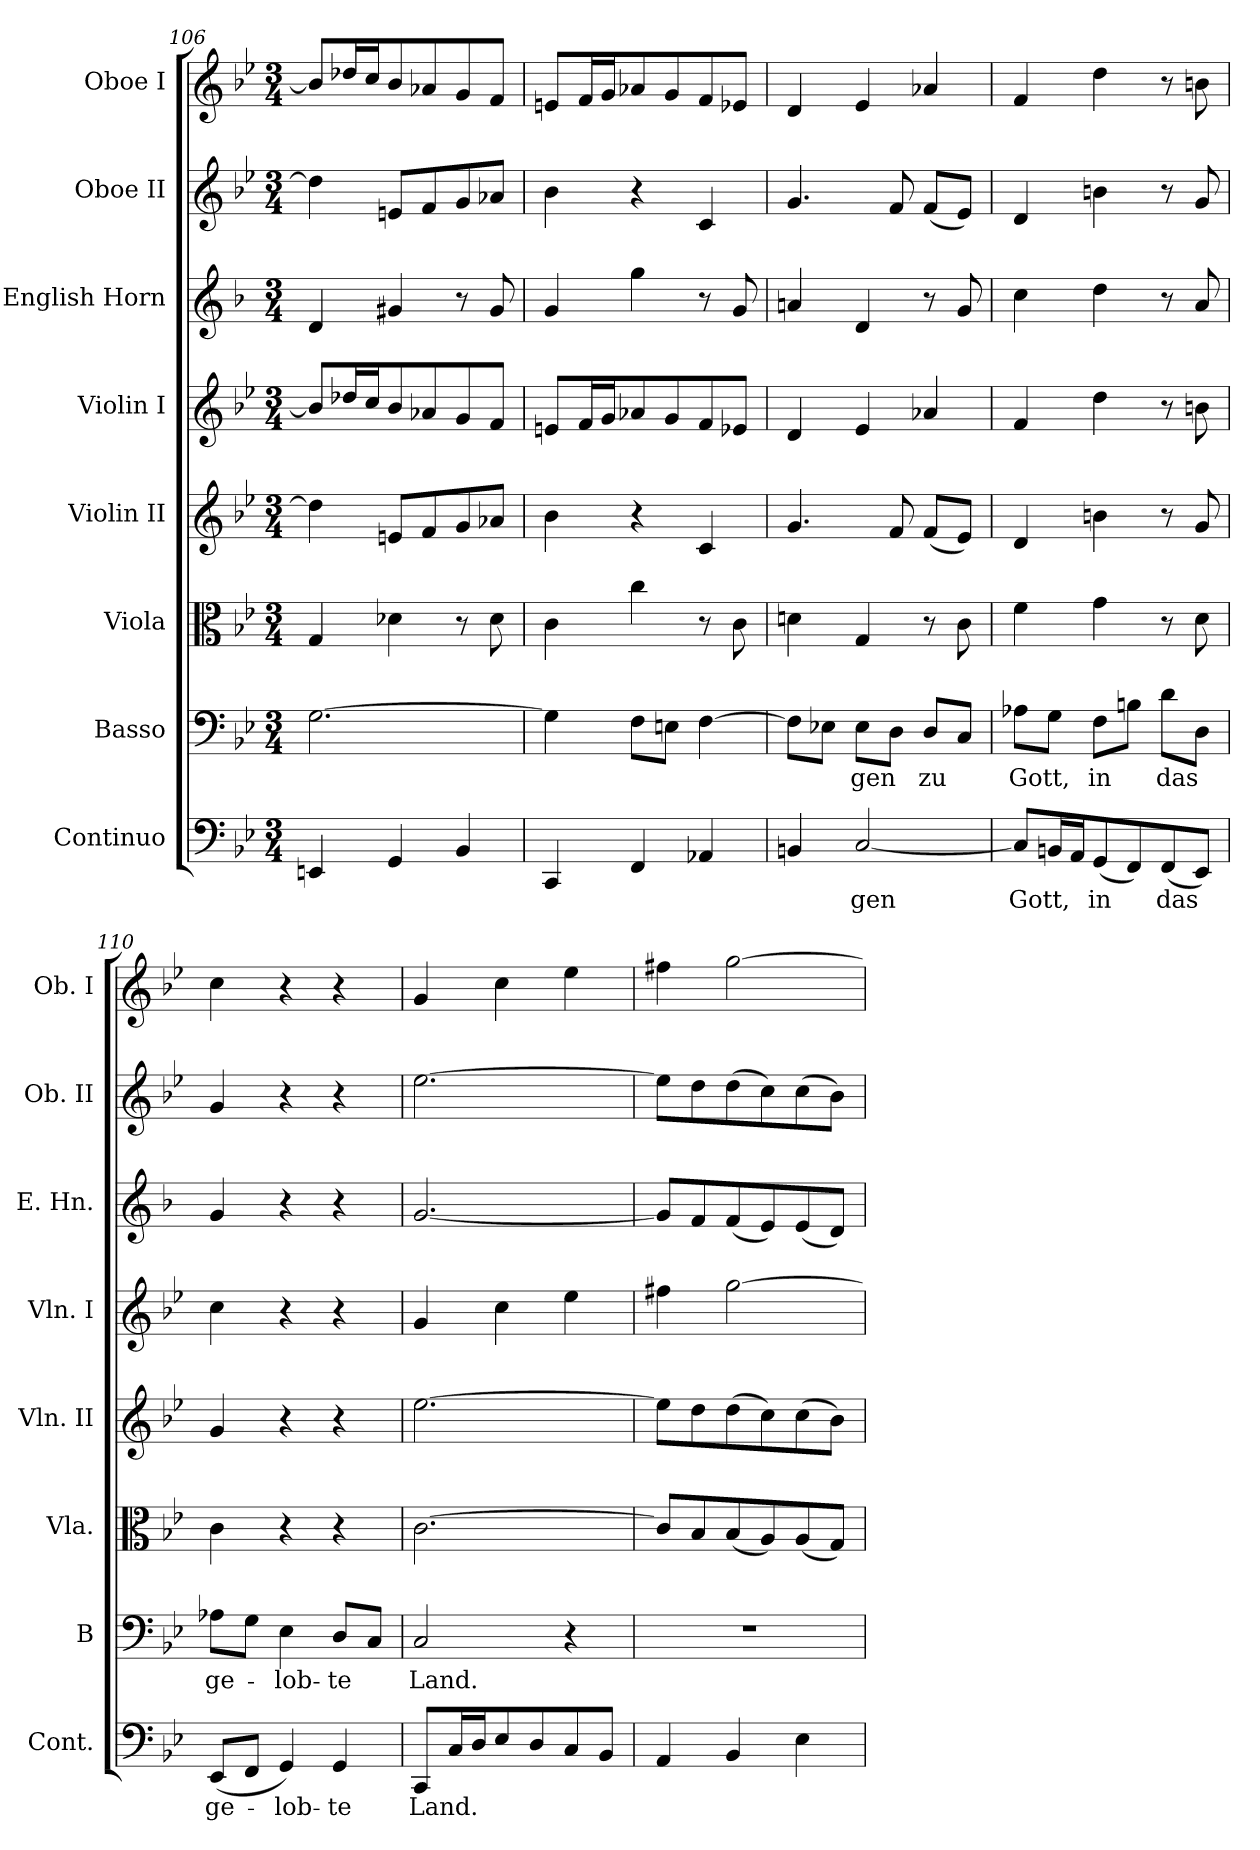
**kern	**text	**kern	**text	**kern	**kern	**kern	**kern	**kern	**kern
*part8	*part8	*part7	*part7	*part6	*part5	*part4	*part3	*part2	*part1
*staff8	*staff8	*staff7	*staff7	*staff6	*staff5	*staff4	*staff3	*staff2	*staff1
*I"Continuo	*	*I"Basso	*	*I"Viola	*I"Violin II	*I"Violin I	*I"English  Horn	*I"Oboe II	*I"Oboe I
*I'Cont.	*	*I'B	*	*I'Vla.	*I'Vln. II	*I'Vln. I	*I'E. Hn.	*I'Ob. II	*I'Ob. I
*clefF4	*	*clefF4	*	*clefC3	*clefG2	*clefG2	*clefG2	*clefG2	*clefG2
*	*	*	*	*	*	*	*ITrd-3c-5	*	*
*k[b-e-]	*	*k[b-e-]	*	*k[b-e-]	*k[b-e-]	*k[b-e-]	*k[b-e-]	*k[b-e-]	*k[b-e-]
*B-:	*	*B-:	*	*B-:	*B-:	*B-:	*B-:	*B-:	*B-:
*M3/4	*	*M3/4	*	*M3/4	*M3/4	*M3/4	*M3/4	*M3/4	*M3/4
=106	=106	=106	=106	=106	=106	=106	=106	=106	=106
4EEn/	.	[>2.G\	.	4G/	4dd-\]	8b-/L]	4g/	4dd-\]	8b-/L]
.	.	.	.	.	.	16dd-X/	.	.	16dd-X/
.	.	.	.	.	.	16cc/	.	.	16cc/
4GG/	.	.	.	4d-X\	8en/L	8b-/	4cc#X/	8en/L	8b-/
.	.	.	.	.	8f/	8a-X/	.	8f/	8a-X/
4BB-/	.	.	.	8r	8g/	8g/	8r	8g/	8g/
.	.	.	.	8d-\	8a-X/J	8f/J	8cc#/	8a-X/J	8f/J
=107	=107	=107	=107	=107	=107	=107	=107	=107	=107
4CC/	.	4G\]	.	4c\	4b-\	8en/L	4cc/	4b-\	8en/L
.	.	.	.	.	.	16f/	.	.	16f/
.	.	.	.	.	.	16g/	.	.	16g/
4FF/	.	8F\L	.	4cc\	4r	8a-X/	4ccc\	4r	8a-X/
.	.	8En\J	.	.	.	8g/	.	.	8g/
4AA-X/	.	[>4F\	.	8r	4c/	8f/	8r	4c/	8f/
.	.	.	.	8c\	.	8e-X/J	8cc/	.	8e-X/J
=108	=108	=108	=108	=108	=108	=108	=108	=108	=108
4BBn/	.	8F\L]	.	4dn\	4.g/	4d/	4ddn/	4.g/	4d/
.	.	8E-X\J	.	.	.	.	.	.	.
!	!LO:LY:a	!	!LO:LY:b	!	!	!	!	!	!
[>2C/	-gen	8E-\L	-gen	4G/	.	4e-/	4g/	.	4e-/
.	.	8D\J	.	.	8f/	.	.	8f/	.
!	!	!	!LO:LY:b:cj	!	!	!	!	!	!
.	.	8D/L	zu	8r	(<8f/L	4a-X/	8r	(<8f/L	4a-X/
.	.	8C/J	.	8c\	8e-/J)	.	8cc/	8e-/J)	.
!!LO:PB:g=z
=109	=109	=109	=109	=109	=109	=109	=109	=109	=109
!	!LO:LY:a	!	!LO:LY:b	!	!	!	!	!	!
8C/L]	Gott,	8A-X\L	Gott,	4f\	4d/	4f/	4ff\	4d/	4f/
16BBn/	.	8G\J	.	.	.	.	.	.	.
16AA/	.	.	.	.	.	.	.	.	.
!	!LO:LY:a:cj	!	!LO:LY:b:cj	!	!	!	!	!	!
(<8GG/	in	8F\L	in	4g\	4bn\	4dd\	4gg\	4bn\	4dd\
8FF/)	.	8Bn\J	.	.	.	.	.	.	.
!	!LO:LY:a	!	!LO:LY:b	!	!	!	!	!	!
(<8FF/	das	8d\L	das	8r	8r	8r	8r	8r	8r
8EE-/J)	.	8D\J	.	8d\	8g/	8bn\	8dd/	8g/	8bn\
=110	=110	=110	=110	=110	=110	=110	=110	=110	=110
!	!LO:LY:a:cj	!	!LO:LY:b:cj	!	!	!	!	!	!
(<8EE-/L	ge-	8A-X\L	ge-	4c\	4g/	4cc\	4cc/	4g/	4cc\
8FF/J	.	8G\J	.	.	.	.	.	.	.
!	!LO:LY:a:cj	!	!LO:LY:b:cj	!	!	!	!	!	!
4GG/)	-lob-	4E-\	-lob-	4r	4r	4r	4r	4r	4r
!	!LO:LY:a:cj	!	!LO:LY:b:cj	!	!	!	!	!	!
4GG/	-te	8D/L	-te	4r	4r	4r	4r	4r	4r
.	.	8C/J	.	.	.	.	.	.	.
=111	=111	=111	=111	=111	=111	=111	=111	=111	=111
!	!LO:LY:a:cj	!	!LO:LY:b:cj	!	!	!	!	!	!
8CC/L	Land.	2C/	Land.	[>2.c\	[>2.ee-\	4g/	[<2.cc/	[>2.ee-\	4g/
16C/	.	.	.	.	.	.	.	.	.
16D/	.	.	.	.	.	.	.	.	.
8E-/	.	.	.	.	.	4cc\	.	.	4cc\
8D/	.	.	.	.	.	.	.	.	.
8C/	.	4r	.	.	.	4ee-\	.	.	4ee-\
8BB-/J	.	.	.	.	.	.	.	.	.
=112	=112	=112	=112	=112	=112	=112	=112	=112	=112
!	!	!LO:N:vis=1	!	!	!	!	!	!	!
4AA/	.	2.r	.	8c/L]	8ee-\L]	4ff#X\	8cc/L]	8ee-\L]	4ff#X\
.	.	.	.	8B-/	8dd\	.	8b-/	8dd\	.
4BB-/	.	.	.	(<8B-/	(>8dd\	[>2gg\	(<8b-/	(>8dd\	[>2gg\
.	.	.	.	8A/)	8cc\)	.	8a/)	8cc\)	.
4E-\	.	.	.	(<8A/	(>8cc\	.	(<8a/	(>8cc\	.
.	.	.	.	8G/J)	8b-\J)	.	8g/J)	8b-\J)	.
=	=	=	=	=	=	=	=	=	=
*-	*-	*-	*-	*-	*-	*-	*-	*-	*-
